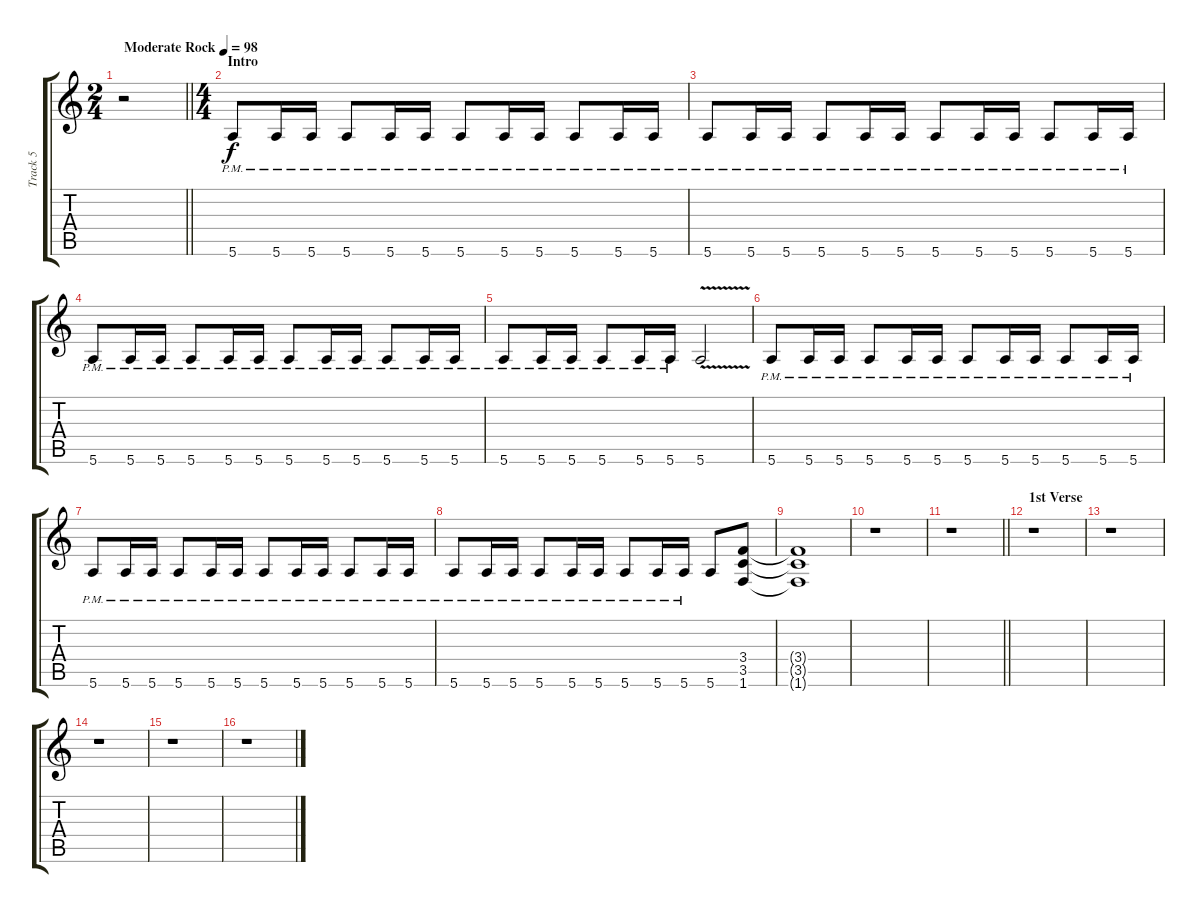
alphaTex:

\track ("Track 5" "Track 5") {instrument distortionguitar}
\staff {score tabs}
\tuning (E4 B3 G3 D3 A2 E2) {hide}
\ts (2 4)
\tempo (98 "Moderate Rock")
\clef g2
\barLineRight lightlight
\ks c
r.2{dy f instrument distortionguitar} |
\ts (4 4)
\section ("" "Intro")
5.6{pm}.8 5.6{pm}.16 5.6{pm}.16 5.6{pm}.8 5.6{pm}.16 5.6{pm}.16 5.6{pm}.8 5.6{pm}.16 5.6{pm}.16 5.6{pm}.8 5.6{pm}.16 5.6{pm}.16 |
5.6{pm}.8 5.6{pm}.16 5.6{pm}.16 5.6{pm}.8 5.6{pm}.16 5.6{pm}.16 5.6{pm}.8 5.6{pm}.16 5.6{pm}.16 5.6{pm}.8 5.6{pm}.16 5.6{pm}.16 |
5.6{pm}.8 5.6{pm}.16 5.6{pm}.16 5.6{pm}.8 5.6{pm}.16 5.6{pm}.16 5.6{pm}.8 5.6{pm}.16 5.6{pm}.16 5.6{pm}.8 5.6{pm}.16 5.6{pm}.16 |
5.6{pm}.8 5.6{pm}.16 5.6{pm}.16 5.6{pm}.8 5.6{pm}.16 5.6{pm}.16 5.6{v}.2 |
5.6{pm}.8 5.6{pm}.16 5.6{pm}.16 5.6{pm}.8 5.6{pm}.16 5.6{pm}.16 5.6{pm}.8 5.6{pm}.16 5.6{pm}.16 5.6{pm}.8 5.6{pm}.16 5.6{pm}.16 |
5.6{pm}.8 5.6{pm}.16 5.6{pm}.16 5.6{pm}.8 5.6{pm}.16 5.6{pm}.16 5.6{pm}.8 5.6{pm}.16 5.6{pm}.16 5.6{pm}.8 5.6{pm}.16 5.6{pm}.16 |
5.6{pm}.8 5.6{pm}.16 5.6{pm}.16 5.6{pm}.8 5.6{pm}.16 5.6{pm}.16 5.6{pm}.8 5.6{pm}.16 5.6{pm}.16 5.6.8 (3.4 3.5 1.6).8 |
(3.4{t} 3.5{t} 1.6{t}).1 |
r.1 |
\barLineRight lightlight
r.1 |
\section ("" "1st Verse")
r.1 |
r.1 |
r.1 |
r.1 |
r.1
